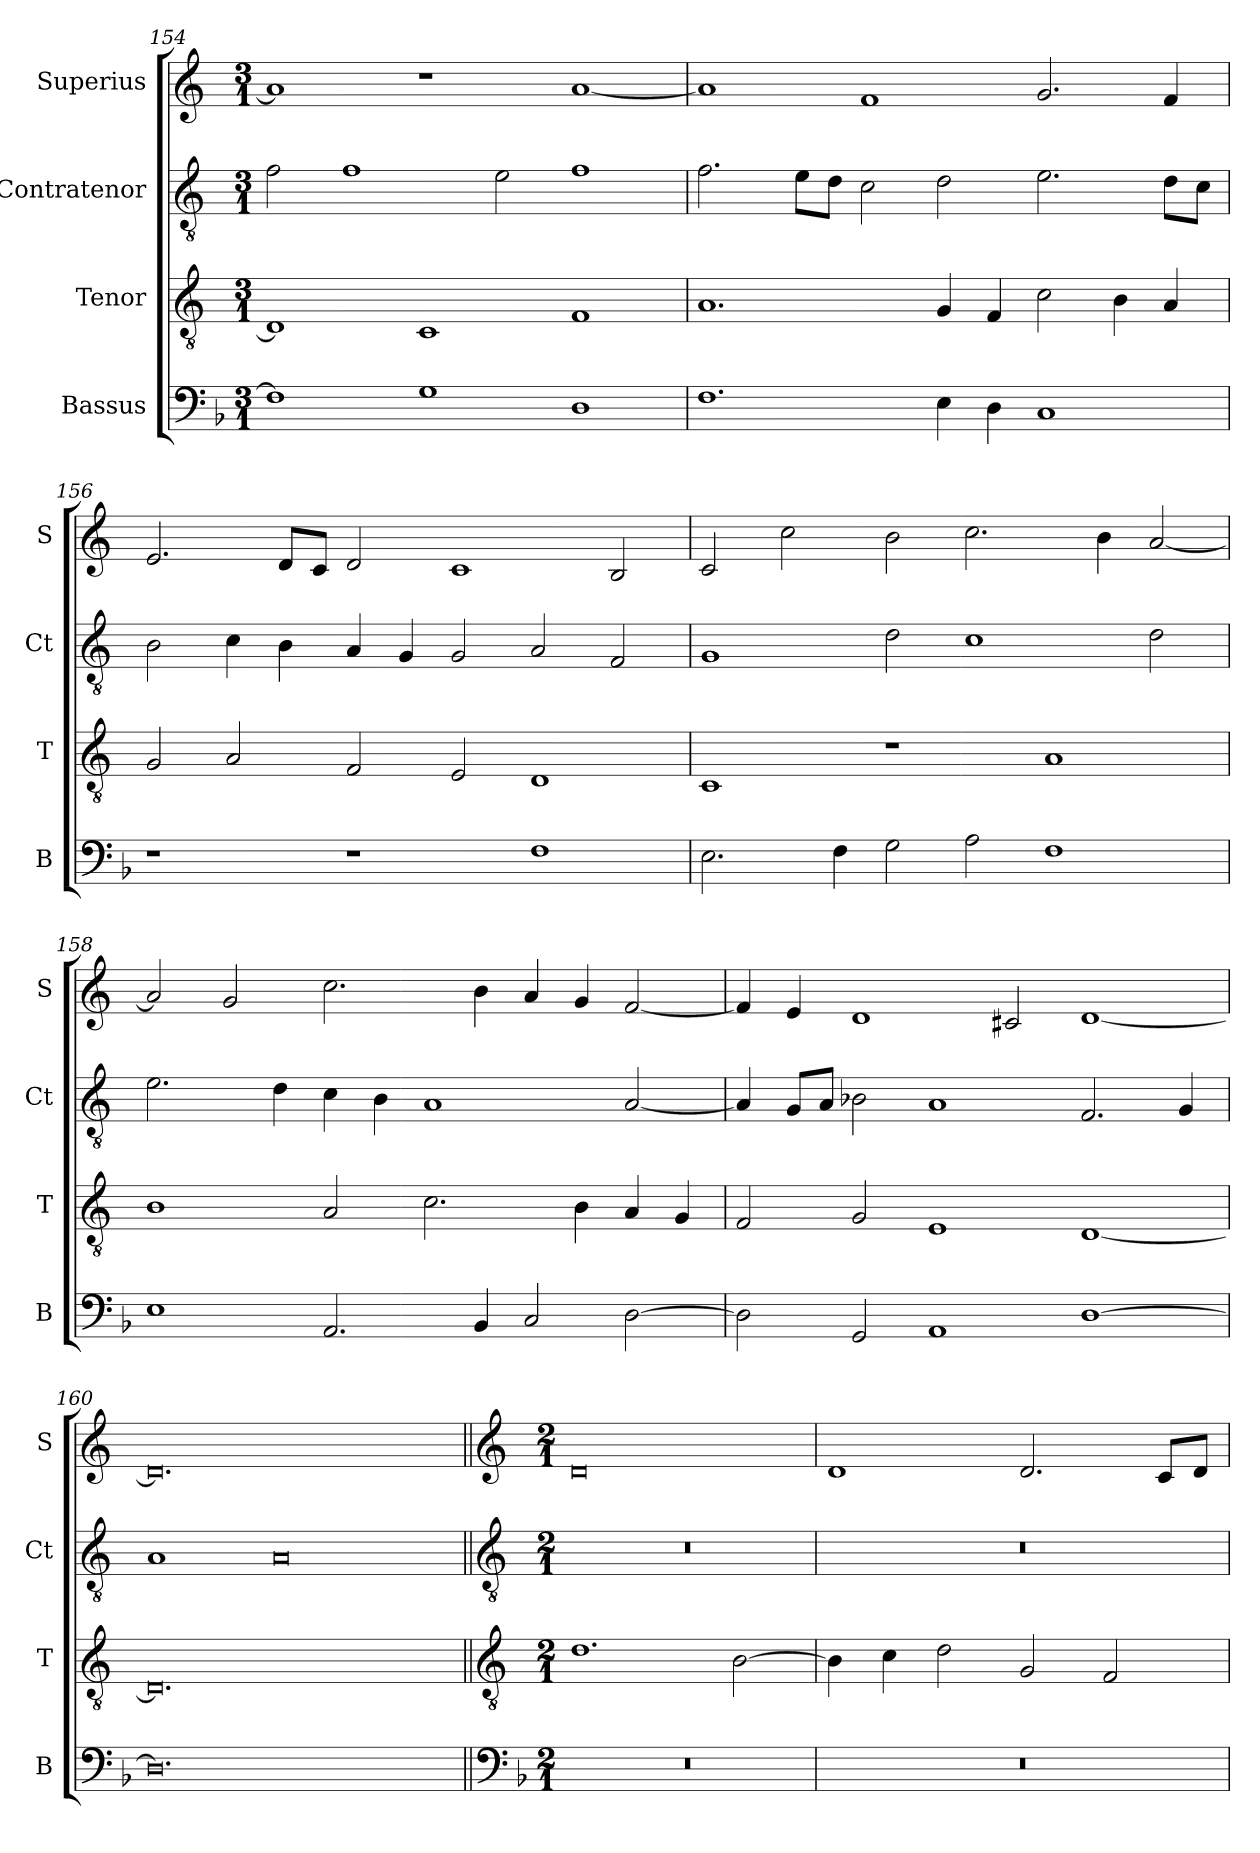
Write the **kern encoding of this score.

**kern	**kern	**kern	**kern
*part4	*part3	*part2	*part1
*staff4	*staff3	*staff2	*staff1
*I"Bassus	*I"Tenor	*I"Contratenor	*I"Superius
*I'B	*I'T	*I'Ct	*I'S
*clefF4	*clefGv2	*clefGv2	*clefG2
*k[b-]	*k[]	*k[]	*k[]
*M3/1	*M3/1	*M3/1	*M3/1
=154	=154	=154	=154
1F]	1D]	2f	1a]
.	.	1f	.
1G	1C	.	1r
.	.	2e	.
1D	1F	1f	[1a
=155	=155	=155	=155
1.F	1.A	2.f	1a]
.	.	8eL	.
.	.	8dJ	.
.	.	2c	1f
4E	4G	2d	.
4D	4F	.	.
1C	2c	2.e	2.g
.	4B	.	.
.	4A	8dL	4f
.	.	8cJ	.
=156	=156	=156	=156
1r	2G	2B	2.e
.	2A	4c	.
.	.	4B	8dL
.	.	.	8cJ
1r	2F	4A	2d
.	.	4G	.
.	2E	2G	1c
1F	1D	2A	.
.	.	2F	2B
=157	=157	=157	=157
2.E	1C	1G	2c
.	.	.	2cc
4F	.	.	.
2G	1r	2d	2b
2A	.	1c	2.cc
1F	1A	.	.
.	.	.	4b
.	.	2d	[2a
=158	=158	=158	=158
1E	1B	2.e	2a]
.	.	.	2g
.	.	4d	.
2.AA	2A	4c	2.cc
.	.	4B	.
.	2.c	1A	.
4BB-	.	.	4b
2C	.	.	4a
.	4B	.	4g
[2D	4A	[2A	[2f
.	4G	.	.
=159	=159	=159	=159
2D]	2F	4A]	4f]
.	.	8GL	4e
.	.	8AJ	.
2GG	2G	2B-X	1d
1AA	1E	1A	.
.	.	.	2c#X
[1D	[1D	2.F	[1d
.	.	4G	.
=160	=160	=160	=160
0.D]	0.D]	1A	0.d]
.	.	0A	.
!!LO:LB:g=z
=161||	=161||	=161||	=161||
*clefF4	*clefGv2	*clefGv2	*clefG2
*k[b-]	*k[]	*k[]	*k[]
*M2/1	*M2/1	*M2/1	*M2/1
0r	1.d	0r	0d
.	[2B	.	.
=162	=162	=162	=162
0r	4B]	0r	1d
.	4c	.	.
.	2d	.	.
.	2G	.	2.d
.	2F	.	.
.	.	.	8cL
.	.	.	8dJ
=	=	=	=
*-	*-	*-	*-
